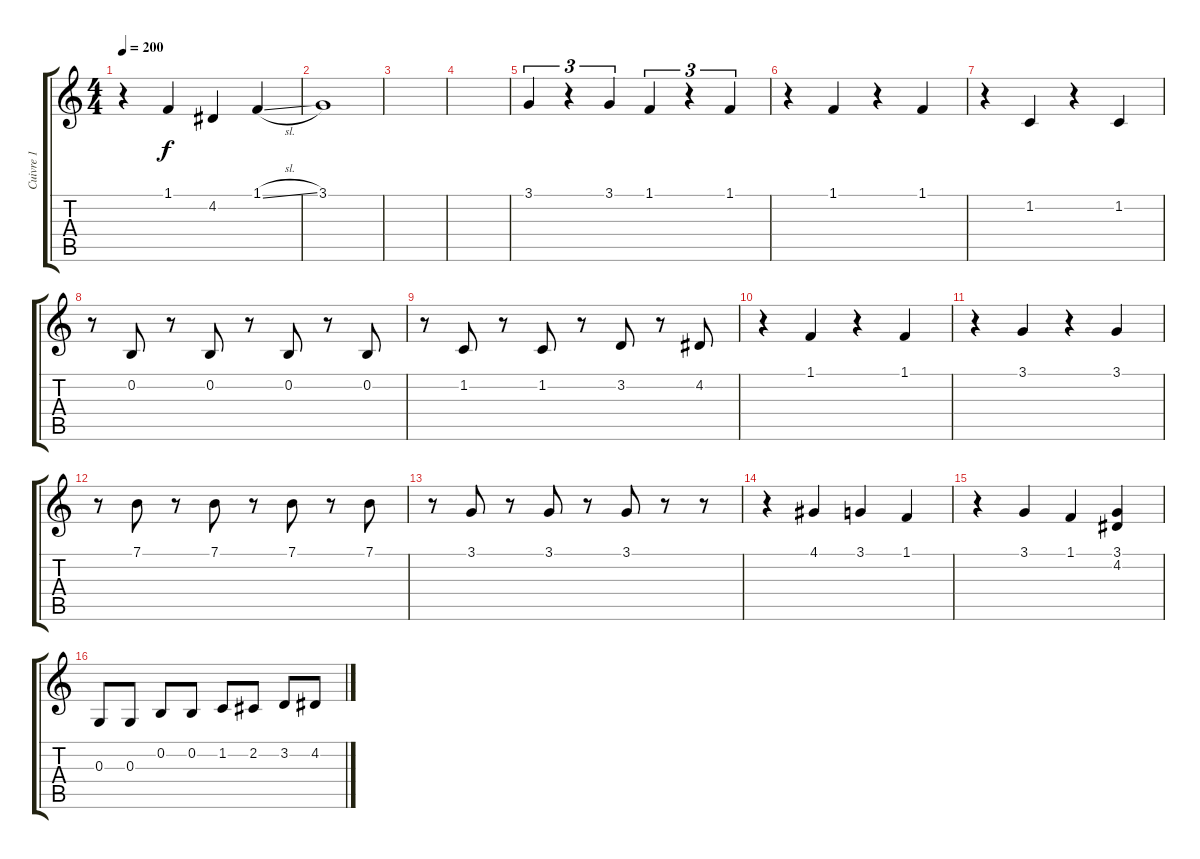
\track ("Cuivre 1" "Cuivre 1") {instrument trombone}
\staff {score tabs}
\tuning (E4 B3 G3 D3 A2 E2) {hide}
\ts (4 4)
\tempo 200
\clef g2
\ks c
r.4{dy f} 1.1.4 4.2.4 1.1{sl}.4 |
3.1.1 |
|
|
3.1.4{tu (3 2)} r.4{tu (3 2)} 3.1.4{tu (3 2)} 1.1.4{tu (3 2)} r.4{tu (3 2)} 1.1.4{tu (3 2)} |
r.4 1.1.4 r.4 1.1.4 |
r.4 1.2.4 r.4 1.2.4 |
r.8 0.2.8 r.8 0.2.8 r.8 0.2.8 r.8 0.2.8 |
r.8 1.2.8 r.8 1.2.8 r.8 3.2.8 r.8 4.2.8 |
r.4 1.1.4 r.4 1.1.4 |
r.4 3.1.4 r.4 3.1.4 |
r.8 7.1.8 r.8 7.1.8 r.8 7.1.8 r.8 7.1.8 |
r.8 3.1.8 r.8 3.1.8 r.8 3.1.8 r.8 r.8 |
\section ("" "")
r.4 4.1.4 3.1.4 1.1.4 |
r.4 3.1.4 1.1.4 (3.1 4.2).4 |
0.3.8 0.3.8 0.2.8 0.2.8 1.2.8 2.2.8 3.2.8 4.2.8
